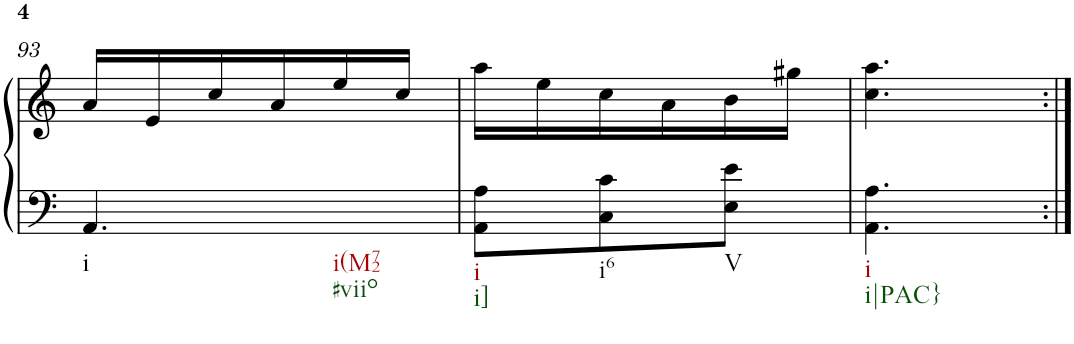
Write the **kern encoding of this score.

**kern	**kern
*part1	*part1
*staff2	*staff1
*I"Piano	*
*I'Pno	*
!!LO:PB:g=z
*clefF4	*clefG2
*k[]	*k[]
*M3/8	*M3/8
=93	=93
!LO:TX:b:t=i	!
!LO:TX:b:t=i(M72	!
!LO:TX:b:t=#viio	!
4.AA/	16a/LL
.	16e/
.	16cc/
.	16a/
.	16ee/
.	16cc/JJ
=94	=94
!LO:TX:b:t=i	!
!LO:TX:b:t=i]	!
8AA\ 8A\L	16aa\LL
.	16ee\
!LO:TX:b:t=i6	!
8C\ 8c\	16cc\
.	16a\
!LO:TX:b:t=V	!
8E\ 8e\J	16b\
.	16gg#X\JJ
=95	=95
!LO:TX:b:t=i	!
!LO:TX:b:t=i|PAC}	!
4.AA\ 4.A\	4.cc\ 4.aa\
=:|!	=:|!
*-	*-
